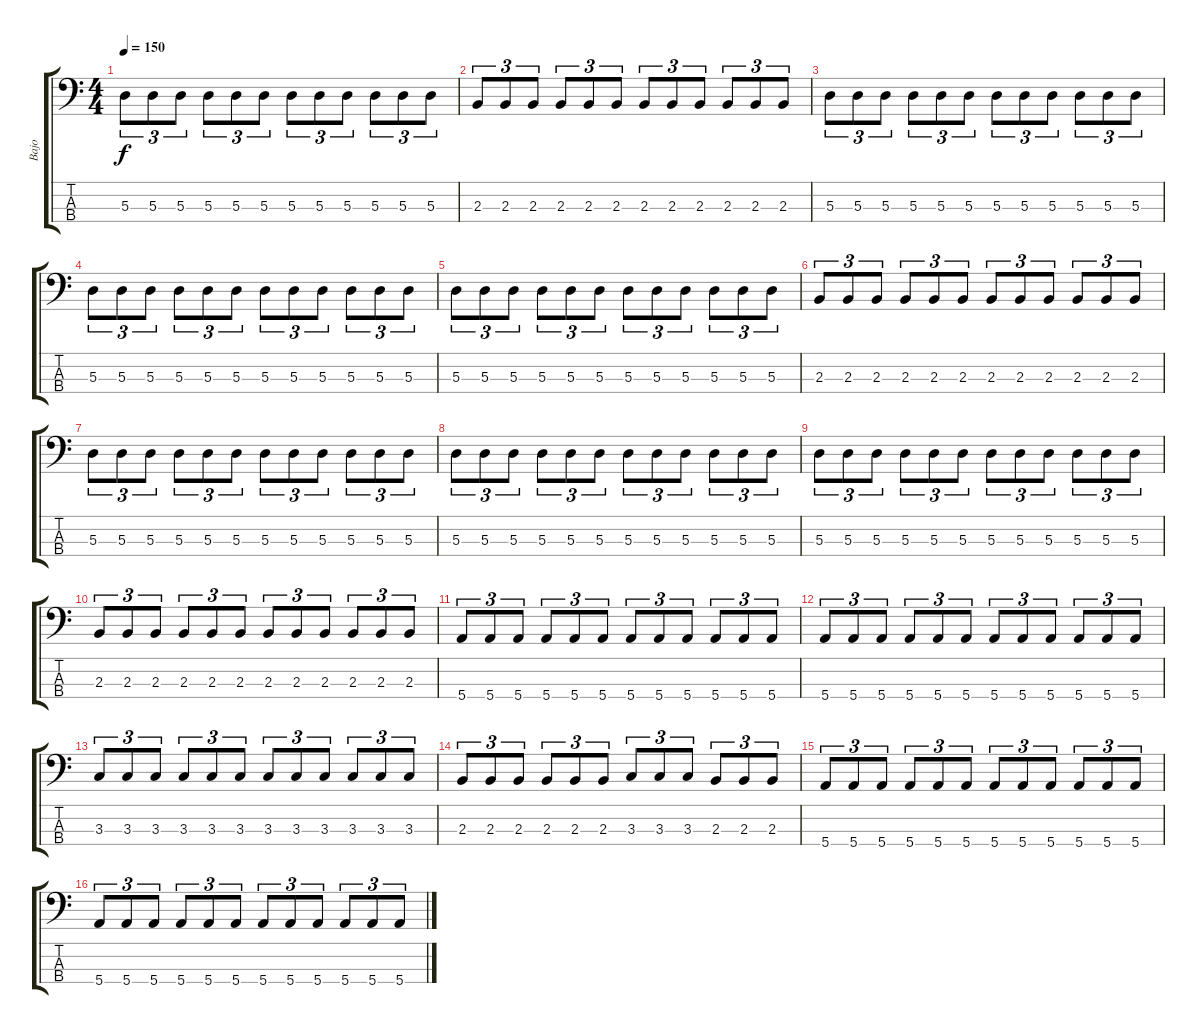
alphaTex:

\track ("Bajo" "Bajo") {instrument electricbasspick}
\staff {score tabs}
\tuning (G2 D2 A1 E1) {hide}
\ts (4 4)
\tempo 150
\clef f4
\ks c
5.3.8{tu (3 2) dy f} 5.3.8{tu (3 2)} 5.3.8{tu (3 2)} 5.3.8{tu (3 2)} 5.3.8{tu (3 2)} 5.3.8{tu (3 2)} 5.3.8{tu (3 2)} 5.3.8{tu (3 2)} 5.3.8{tu (3 2)} 5.3.8{tu (3 2)} 5.3.8{tu (3 2)} 5.3.8{tu (3 2)} |
2.3.8{tu (3 2)} 2.3.8{tu (3 2)} 2.3.8{tu (3 2)} 2.3.8{tu (3 2)} 2.3.8{tu (3 2)} 2.3.8{tu (3 2)} 2.3.8{tu (3 2)} 2.3.8{tu (3 2)} 2.3.8{tu (3 2)} 2.3.8{tu (3 2)} 2.3.8{tu (3 2)} 2.3.8{tu (3 2)} |
5.3.8{tu (3 2)} 5.3.8{tu (3 2)} 5.3.8{tu (3 2)} 5.3.8{tu (3 2)} 5.3.8{tu (3 2)} 5.3.8{tu (3 2)} 5.3.8{tu (3 2)} 5.3.8{tu (3 2)} 5.3.8{tu (3 2)} 5.3.8{tu (3 2)} 5.3.8{tu (3 2)} 5.3.8{tu (3 2)} |
5.3.8{tu (3 2)} 5.3.8{tu (3 2)} 5.3.8{tu (3 2)} 5.3.8{tu (3 2)} 5.3.8{tu (3 2)} 5.3.8{tu (3 2)} 5.3.8{tu (3 2)} 5.3.8{tu (3 2)} 5.3.8{tu (3 2)} 5.3.8{tu (3 2)} 5.3.8{tu (3 2)} 5.3.8{tu (3 2)} |
5.3.8{tu (3 2)} 5.3.8{tu (3 2)} 5.3.8{tu (3 2)} 5.3.8{tu (3 2)} 5.3.8{tu (3 2)} 5.3.8{tu (3 2)} 5.3.8{tu (3 2)} 5.3.8{tu (3 2)} 5.3.8{tu (3 2)} 5.3.8{tu (3 2)} 5.3.8{tu (3 2)} 5.3.8{tu (3 2)} |
2.3.8{tu (3 2)} 2.3.8{tu (3 2)} 2.3.8{tu (3 2)} 2.3.8{tu (3 2)} 2.3.8{tu (3 2)} 2.3.8{tu (3 2)} 2.3.8{tu (3 2)} 2.3.8{tu (3 2)} 2.3.8{tu (3 2)} 2.3.8{tu (3 2)} 2.3.8{tu (3 2)} 2.3.8{tu (3 2)} |
5.3.8{tu (3 2)} 5.3.8{tu (3 2)} 5.3.8{tu (3 2)} 5.3.8{tu (3 2)} 5.3.8{tu (3 2)} 5.3.8{tu (3 2)} 5.3.8{tu (3 2)} 5.3.8{tu (3 2)} 5.3.8{tu (3 2)} 5.3.8{tu (3 2)} 5.3.8{tu (3 2)} 5.3.8{tu (3 2)} |
5.3.8{tu (3 2)} 5.3.8{tu (3 2)} 5.3.8{tu (3 2)} 5.3.8{tu (3 2)} 5.3.8{tu (3 2)} 5.3.8{tu (3 2)} 5.3.8{tu (3 2)} 5.3.8{tu (3 2)} 5.3.8{tu (3 2)} 5.3.8{tu (3 2)} 5.3.8{tu (3 2)} 5.3.8{tu (3 2)} |
5.3.8{tu (3 2)} 5.3.8{tu (3 2)} 5.3.8{tu (3 2)} 5.3.8{tu (3 2)} 5.3.8{tu (3 2)} 5.3.8{tu (3 2)} 5.3.8{tu (3 2)} 5.3.8{tu (3 2)} 5.3.8{tu (3 2)} 5.3.8{tu (3 2)} 5.3.8{tu (3 2)} 5.3.8{tu (3 2)} |
2.3.8{tu (3 2)} 2.3.8{tu (3 2)} 2.3.8{tu (3 2)} 2.3.8{tu (3 2)} 2.3.8{tu (3 2)} 2.3.8{tu (3 2)} 2.3.8{tu (3 2)} 2.3.8{tu (3 2)} 2.3.8{tu (3 2)} 2.3.8{tu (3 2)} 2.3.8{tu (3 2)} 2.3.8{tu (3 2)} |
5.4.8{tu (3 2)} 5.4.8{tu (3 2)} 5.4.8{tu (3 2)} 5.4.8{tu (3 2)} 5.4.8{tu (3 2)} 5.4.8{tu (3 2)} 5.4.8{tu (3 2)} 5.4.8{tu (3 2)} 5.4.8{tu (3 2)} 5.4.8{tu (3 2)} 5.4.8{tu (3 2)} 5.4.8{tu (3 2)} |
5.4.8{tu (3 2)} 5.4.8{tu (3 2)} 5.4.8{tu (3 2)} 5.4.8{tu (3 2)} 5.4.8{tu (3 2)} 5.4.8{tu (3 2)} 5.4.8{tu (3 2)} 5.4.8{tu (3 2)} 5.4.8{tu (3 2)} 5.4.8{tu (3 2)} 5.4.8{tu (3 2)} 5.4.8{tu (3 2)} |
3.3.8{tu (3 2)} 3.3.8{tu (3 2)} 3.3.8{tu (3 2)} 3.3.8{tu (3 2)} 3.3.8{tu (3 2)} 3.3.8{tu (3 2)} 3.3.8{tu (3 2)} 3.3.8{tu (3 2)} 3.3.8{tu (3 2)} 3.3.8{tu (3 2)} 3.3.8{tu (3 2)} 3.3.8{tu (3 2)} |
2.3.8{tu (3 2)} 2.3.8{tu (3 2)} 2.3.8{tu (3 2)} 2.3.8{tu (3 2)} 2.3.8{tu (3 2)} 2.3.8{tu (3 2)} 3.3.8{tu (3 2)} 3.3.8{tu (3 2)} 3.3.8{tu (3 2)} 2.3.8{tu (3 2)} 2.3.8{tu (3 2)} 2.3.8{tu (3 2)} |
5.4.8{tu (3 2)} 5.4.8{tu (3 2)} 5.4.8{tu (3 2)} 5.4.8{tu (3 2)} 5.4.8{tu (3 2)} 5.4.8{tu (3 2)} 5.4.8{tu (3 2)} 5.4.8{tu (3 2)} 5.4.8{tu (3 2)} 5.4.8{tu (3 2)} 5.4.8{tu (3 2)} 5.4.8{tu (3 2)} |
5.4.8{tu (3 2)} 5.4.8{tu (3 2)} 5.4.8{tu (3 2)} 5.4.8{tu (3 2)} 5.4.8{tu (3 2)} 5.4.8{tu (3 2)} 5.4.8{tu (3 2)} 5.4.8{tu (3 2)} 5.4.8{tu (3 2)} 5.4.8{tu (3 2)} 5.4.8{tu (3 2)} 5.4.8{tu (3 2)}
